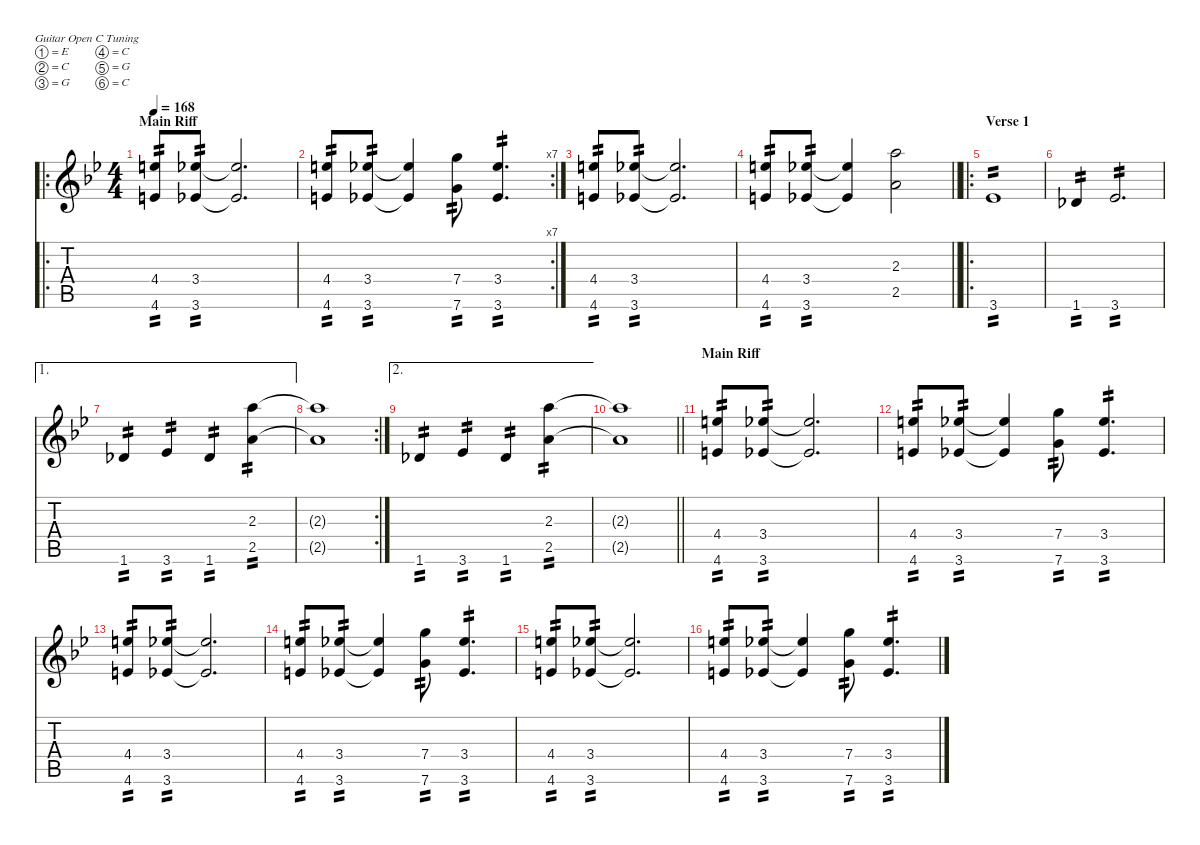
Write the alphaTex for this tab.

\defaultSystemsLayout 4
\hideDynamics
\bracketExtendMode nobrackets
\singleTrackTrackNamePolicy hidden
\multiTrackTrackNamePolicy hidden
\firstSystemTrackNameMode fullname
\firstSystemTrackNameOrientation horizontal
\otherSystemsTrackNameOrientation horizontal
\track ("Guitar 2" "dist.guit.") {instrument distortionguitar}
\staff {score tabs}
\tuning (E4 C4 G3 C3 G2 C2)
\ro
\ts (4 4)
\section ("" "Main Riff")
\tempo 168
\clef g2
\ks bb
(4.4{acc forcenatural} 4.6{acc forcenatural}).8{ot 8vb tp 2 dy f beam Up} (3.4{acc b} 3.6{acc b}).8{ot 8vb tp 2 beam Up} (3.4{t acc b} 3.6{t acc b}).2{d ot 8vb beam Up} |
\rc 7
(4.4{acc forcenatural} 4.6{acc forcenatural}).8{ot 8vb tp 2 beam Up} (3.4{acc b} 3.6{acc b}).8{ot 8vb tp 2 beam Up} (3.4{t acc b} 3.6{t acc b}).4{ot 8vb beam Up} (7.4{acc forcenatural} 7.6{acc forcenatural}).8{ot 8vb tp 2 beam Down} (3.4{acc b} 3.6{acc b}).4{d ot 8vb tp 2 beam Up} |
(4.4{acc forcenatural} 4.6{acc forcenatural}).8{ot 8vb tp 2 beam Up} (3.4{acc b} 3.6{acc b}).8{ot 8vb tp 2 beam Up} (3.4{t acc b} 3.6{t acc b}).2{d ot 8vb beam Up} |
\barLineRight lightlight
(4.4{acc forcenatural} 4.6{acc forcenatural}).8{ot 8vb tp 2 beam Up} (3.4{acc b} 3.6{acc b}).8{ot 8vb tp 2 beam Up} (3.4{t acc b} 3.6{t acc b}).4{ot 8vb beam Up} (2.3{acc forcenatural} 2.5{acc forcenatural}).2{ot 8vb beam Down} |
\ro
\section ("" "Verse 1")
3.6{acc b}.1{ot 8vb tp 2 beam Up} |
1.6{acc b}.4{ot 8vb tp 2 beam Up} 3.6{acc b}.2{d ot 8vb tp 2 beam Up} |
\ae 1
1.6{acc b}.4{ot 8vb tp 2 beam Up} 3.6{acc b}.4{ot 8vb tp 2 beam Up} 1.6{acc b}.4{ot 8vb tp 2 beam Up} (2.3{acc forcenatural} 2.5{acc forcenatural}).4{ot 8vb tp 2 beam Down} |
\rc 2
(2.3{t acc forcenatural} 2.5{t acc forcenatural}).1{ot 8vb beam Down} |
\ae 2
1.6{acc b}.4{ot 8vb tp 2 beam Up} 3.6{acc b}.4{ot 8vb tp 2 beam Up} 1.6{acc b}.4{ot 8vb tp 2 beam Up} (2.3{acc forcenatural} 2.5{acc forcenatural}).4{ot 8vb tp 2 beam Down} |
\barLineRight lightlight
(2.3{t acc forcenatural} 2.5{t acc forcenatural}).1{ot 8vb beam Down} |
\section ("" "Main Riff")
(4.4{acc forcenatural} 4.6{acc forcenatural}).8{ot 8vb tp 2 beam Up} (3.4{acc b} 3.6{acc b}).8{ot 8vb tp 2 beam Up} (3.4{t acc b} 3.6{t acc b}).2{d ot 8vb beam Up} |
(4.4{acc forcenatural} 4.6{acc forcenatural}).8{ot 8vb tp 2 beam Up} (3.4{acc b} 3.6{acc b}).8{ot 8vb tp 2 beam Up} (3.4{t acc b} 3.6{t acc b}).4{ot 8vb beam Up} (7.4{acc forcenatural} 7.6{acc forcenatural}).8{ot 8vb tp 2 beam Down} (3.4{acc b} 3.6{acc b}).4{d ot 8vb tp 2 beam Up} |
(4.4{acc forcenatural} 4.6{acc forcenatural}).8{ot 8vb tp 2 beam Up} (3.4{acc b} 3.6{acc b}).8{ot 8vb tp 2 beam Up} (3.4{t acc b} 3.6{t acc b}).2{d ot 8vb beam Up} |
(4.4{acc forcenatural} 4.6{acc forcenatural}).8{ot 8vb tp 2 beam Up} (3.4{acc b} 3.6{acc b}).8{ot 8vb tp 2 beam Up} (3.4{t acc b} 3.6{t acc b}).4{ot 8vb beam Up} (7.4{acc forcenatural} 7.6{acc forcenatural}).8{ot 8vb tp 2 beam Down} (3.4{acc b} 3.6{acc b}).4{d ot 8vb tp 2 beam Up} |
(4.4{acc forcenatural} 4.6{acc forcenatural}).8{ot 8vb tp 2 beam Up} (3.4{acc b} 3.6{acc b}).8{ot 8vb tp 2 beam Up} (3.4{t acc b} 3.6{t acc b}).2{d ot 8vb beam Up} |
(4.4{acc forcenatural} 4.6{acc forcenatural}).8{ot 8vb tp 2 beam Up} (3.4{acc b} 3.6{acc b}).8{ot 8vb tp 2 beam Up} (3.4{t acc b} 3.6{t acc b}).4{ot 8vb beam Up} (7.4{acc forcenatural} 7.6{acc forcenatural}).8{ot 8vb tp 2 beam Down} (3.4{acc b} 3.6{acc b}).4{d ot 8vb tp 2 beam Up}
